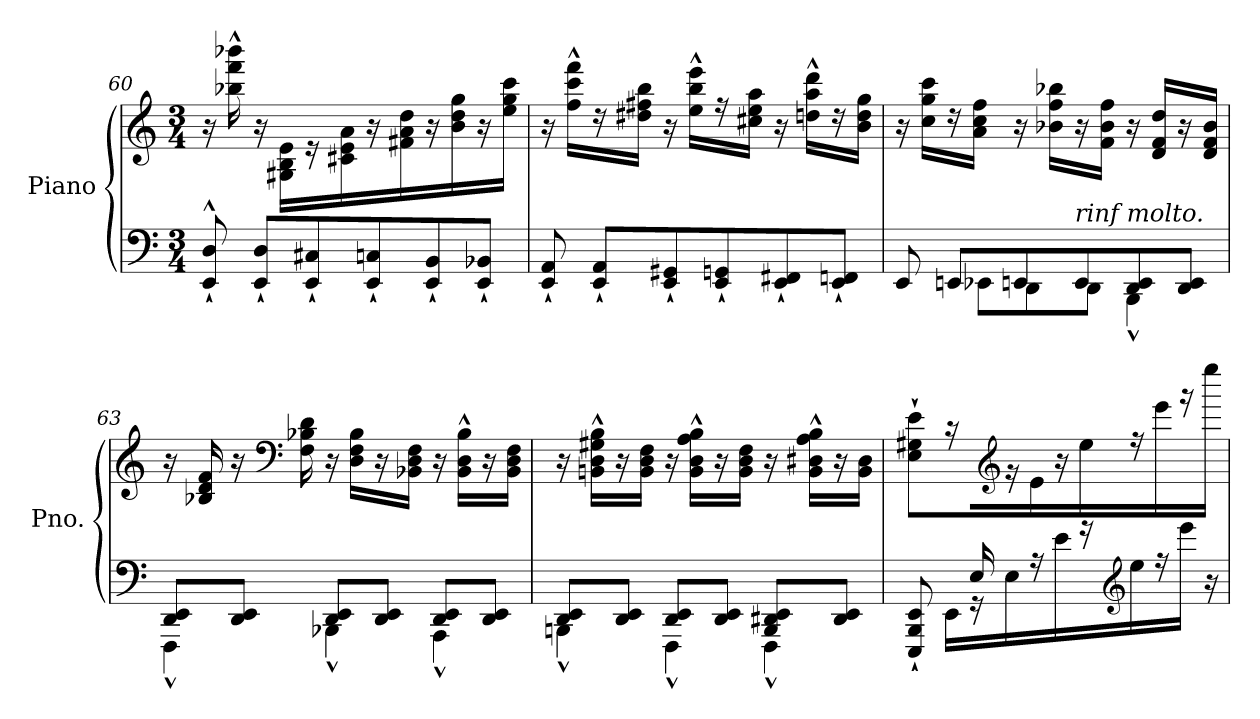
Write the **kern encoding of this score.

**kern	**kern
*part1	*part1
*staff2	*staff1
*I"Piano	*
*I'Pno.	*
*clefF4	*clefG2
*k[]	*k[]
*M3/4	*M3/4
=60	=60
8EE/`^^ 8D/`^^	16r
.	16bb-X\^^ 16fff\^^ 16bbb-X\^^
8EE/` 8D/`L	16r
.	16G#X\ 16B\ 16e\LL
8EE/` 8C#X/`	16r
.	16c#X\ 16e\ 16a\
8EE/` 8Cn/`	16r
.	16f#X\ 16a\ 16dd\
8EE/` 8BB/`	16r
.	16b\ 16dd\ 16gg\
8EE/` 8BB-X/`J	16r
.	16ee\ 16gg\ 16ccc\JJ
!!LO:LB:g=z
=61	=61
8EE/` 8AA/`	16r
.	16ff\^^ 16ccc\^^ 16fff\^^LL
8EE/` 8AA/`L	16rdd
.	16dd#X\ 16ff#X\ 16bb\JJ
8EE/` 8GG#X/`	16r
.	16ee\^^ 16bb\^^ 16eee\^^LL
8EE/` 8GGn/`	16r
.	16cc#X\ 16ee\ 16aa\JJ
8EE/` 8FF#X/`	16r
.	16ddn\^^ 16aa\^^ 16ddd\^^LL
8EE/` 8FFn/`J	16r
.	16b\ 16dd\ 16gg\JJ
=62	=62
*^	*
8EE/	8ryy	16r
.	.	16cc\ 16gg\ 16ccc\LL
8EEn/L	8EE-X\L	16r
.	.	16a\ 16cc\ 16ff\JJ
8EEn/	8DD\	16r
.	.	16b-X\ 16ff\ 16bb-X\LL
!LO:TX:a:i:t=rinf molto.	!	!
8EE/	8DD\J	16r
.	.	16f\ 16b-\ 16ff\JJ
8DD/ 8EE/	4BBB^^\	16r
.	.	16d/ 16f/ 16dd/LL
8DD/ 8EE/J	.	16r
.	.	16d/ 16f/ 16b-/JJ
=63	=63	=63
8DD/ 8EE/L	4FFF^^\	16r
.	.	16B-X/ 16d/ 16f/
8DD/ 8EE/J	.	16r
*	*	*clefF4
.	.	16F\ 16B-X\ 16d\
8DD/ 8EE/L	4BBB-X^^\	16r
.	.	16D\ 16F\ 16B-\LL
8DD/ 8EE/J	.	16r
.	.	16BB-X\ 16D\ 16F\JJ
8DD/ 8EE/L	4AAA^^\	16r
.	.	16BB-\^^ 16D\^^ 16B-\^^LL
8DD/ 8EE/J	.	16r
.	.	16BB-\ 16D\ 16F\JJ
=64	=64	=64
8DD/ 8EE/L	4BBBn^^\	16r
.	.	16BBn\^^ 16D\^^ 16G#X\^^ 16B\^^LL
8DD/ 8EE/J	.	16r
.	.	16BB\ 16D\ 16F\JJ
8DD/ 8EE/L	4FFF^^\	16r
.	.	16BB\^^ 16D\^^ 16A\^^ 16B\^^LL
8DD/ 8EE/J	.	16r
.	.	16BB\ 16D\ 16F\JJ
8BBB/ 8DD#X/ 8EE/L	4FFF^^\	16r
.	.	16BB\^^ 16D#X\^^ 16A\^^ 16B\^^LL
8DD#/ 8EE/J	.	16r
.	.	16BB\ 16D#\JJ
!!LO:PB:g=z
=65	=65	=65
8.ryy	8EEE/` 8BBB/` 8EE/`	8E\` 8G#X\` 8e\`
.	16EE\LL	16rc
16E/LL	16rGG	16ryy
*	*	*clefG2
2ryy	16E\	16r
.	16r	16e\
.	16e\	16r
.	16r	16ee\
*clefG2	*	*
.	16ee\	16r
.	16r	16eee\
.	16eee\JJ	16r
.	16r	16eeee\JJ
*v	*v	*
=	=
*-	*-
